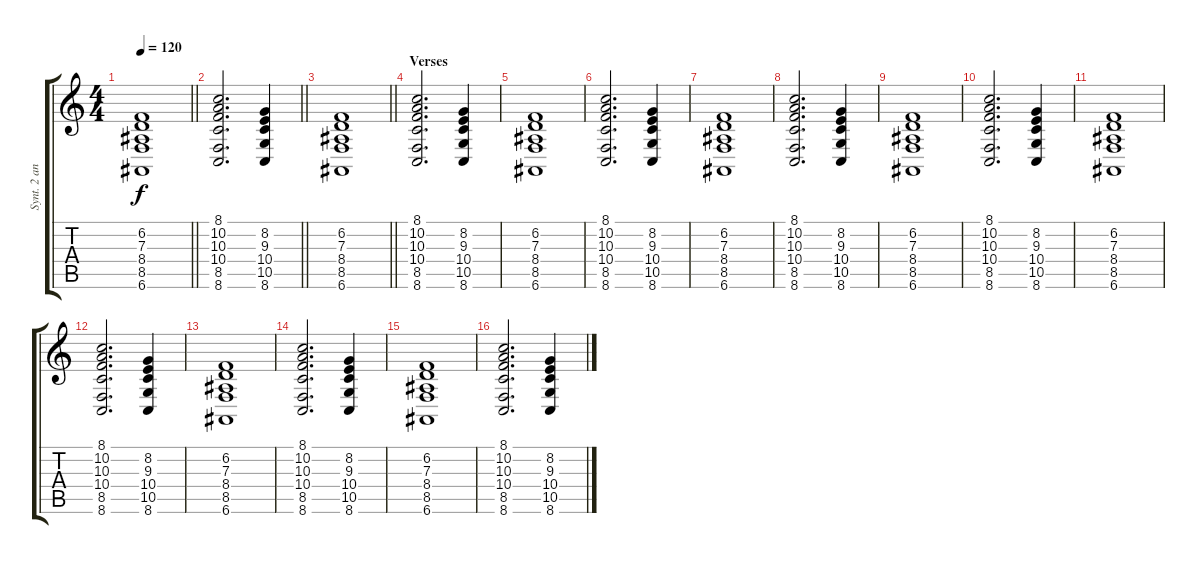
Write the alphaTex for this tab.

\track ("Synt. 2 and piano R. Hand" "Synt. 2 an") {instrument pad3polysynth}
\staff {score tabs}
\tuning (E4 B3 G3 D3 A2 E2) {hide}
\ts (4 4)
\tempo 120
\clef g2
\barLineRight lightlight
\ks c
(6.2 7.3 8.4 8.5 6.6).1{dy f} |
\barLineRight lightlight
(8.1 10.2 10.3 10.4 8.5 8.6).2{d} (8.2 9.3 10.4 10.5 8.6).4 |
\barLineRight lightlight
(6.2 7.3 8.4 8.5 6.6).1 |
\section ("" "Verses")
(8.1 10.2 10.3 10.4 8.5 8.6).2{d volume 14 instrument acousticgrandpiano} (8.2 9.3 10.4 10.5 8.6).4 |
(6.2 7.3 8.4 8.5 6.6).1 |
(8.1 10.2 10.3 10.4 8.5 8.6).2{d} (8.2 9.3 10.4 10.5 8.6).4 |
(6.2 7.3 8.4 8.5 6.6).1 |
(8.1 10.2 10.3 10.4 8.5 8.6).2{d} (8.2 9.3 10.4 10.5 8.6).4 |
(6.2 7.3 8.4 8.5 6.6).1 |
(8.1 10.2 10.3 10.4 8.5 8.6).2{d} (8.2 9.3 10.4 10.5 8.6).4 |
(6.2 7.3 8.4 8.5 6.6).1 |
(8.1 10.2 10.3 10.4 8.5 8.6).2{d volume 14 instrument acousticgrandpiano} (8.2 9.3 10.4 10.5 8.6).4 |
(6.2 7.3 8.4 8.5 6.6).1 |
(8.1 10.2 10.3 10.4 8.5 8.6).2{d} (8.2 9.3 10.4 10.5 8.6).4 |
(6.2 7.3 8.4 8.5 6.6).1 |
(8.1 10.2 10.3 10.4 8.5 8.6).2{d} (8.2 9.3 10.4 10.5 8.6).4
